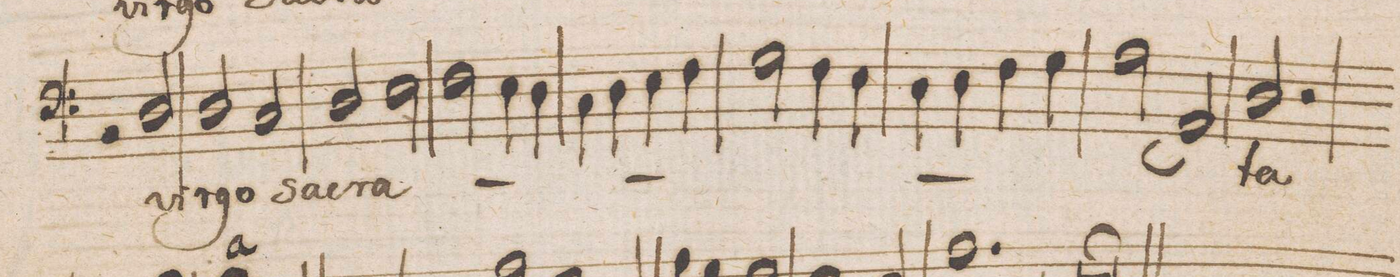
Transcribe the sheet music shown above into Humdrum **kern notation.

**kern	**text
*I"Baſso.	*
*clefF4	*
*k[]	*
*met(C|)	*
*M2/1	*
2r	.
2D/	vir-
2D/	-go
2C/	sa-
=25-	=25-
2D/	-cra-
2E\	.
2F\	.
4E\	.
4D\	.
=26-	=26-
4C\	.
4D\	.
4E\	.
4F\	.
2G\	.
4F\	.
4E\	.
=27-	=27-
4D\	.
4E\	.
4F\	.
4G\	.
(<2A\	.
2AA/)	.
=28-	=28-
2D/	-ta
2r	.
*-	*-
